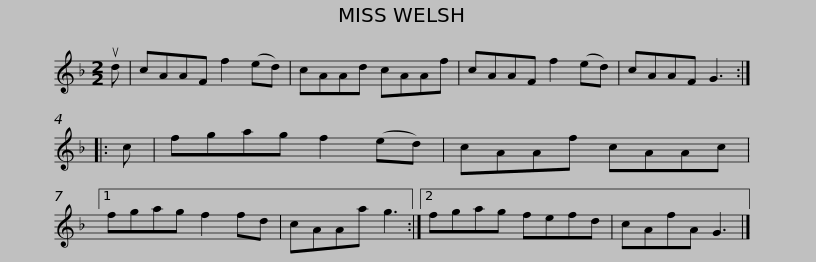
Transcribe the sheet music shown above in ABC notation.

X:1
L:1/8
M:2/2
I:linebreak $
K:F
V:1 treble
V:1
 ud | cAAF f2 (ed) | cAAd cAAf | cAAF f2 (ed) | cAAF G3 :: %5
 c | fgag f2 (ed) |$ cAAf cAAc |1 fgag f2 fd | cAAa g3 :|2 %10
 fgag fefd | cAfA G3 |] %12
